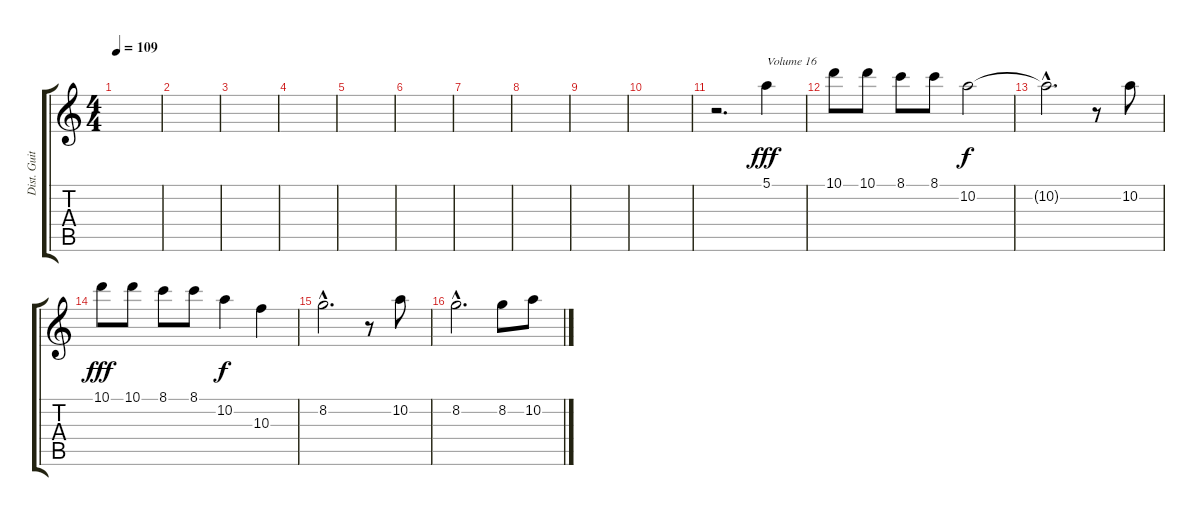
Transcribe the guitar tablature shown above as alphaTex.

\track ("Dist. Guitar" "Dist. Guit") {instrument distortionguitar}
\staff {score tabs}
\tuning (E4 B3 G3 D3 A2 E2) {hide}
\ts (4 4)
\tempo 109
\clef g2
\ks c
|
|
|
|
|
|
|
|
|
|
r.2{d} 5.1.4{txt "Volume 16" dy fff volume 16} |
10.1.8 10.1.8 8.1.8 8.1.8 10.2.2{dy f} |
10.2{hac t}.2{d} r.8 10.2.8 |
10.1.8{dy fff} 10.1.8 8.1.8 8.1.8 10.2.4{dy f} 10.3.4 |
8.2{hac}.2{d} r.8 10.2.8 |
8.2{hac}.2{d} 8.2.8 10.2.8
